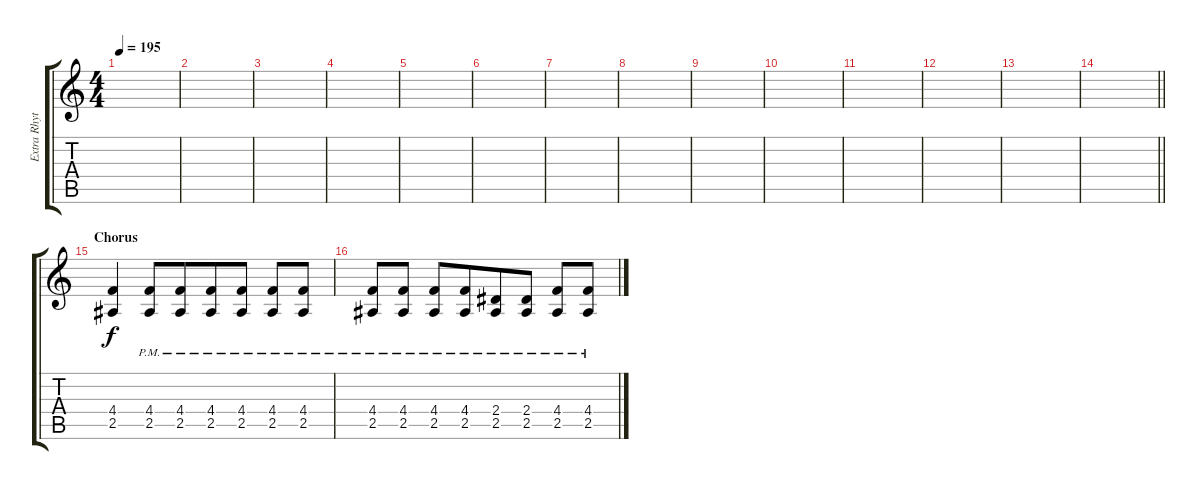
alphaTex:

\track ("Extra Rhytm Guitar" "Extra Rhyt") {instrument distortionguitar}
\staff {score tabs}
\tuning (Eb4 Bb3 Gb3 Db3 Ab2 Db2) {hide}
\ts (4 4)
\tempo 195
\clef g2
\ks c
|
|
|
|
|
|
|
|
|
|
|
|
|
\barLineRight lightlight
|
\section ("" "Chorus")
(4.4 2.5).4{beam merge} (4.4{pm} 2.5{pm}).8{beam merge} (4.4{pm} 2.5{pm}).8{beam merge} (4.4{pm} 2.5{pm}).8 (4.4{pm} 2.5{pm}).8 (4.4{pm} 2.5{pm}).8 (4.4{pm} 2.5{pm}).8 |
(4.4{pm} 2.5{pm}).8{beam merge} (4.4{pm} 2.5{pm}).8 (4.4{pm} 2.5{pm}).8 (4.4{pm} 2.5{pm}).8{beam merge} (2.4{pm} 2.5{pm}).8{beam merge} (2.4{pm} 2.5{pm}).8 (4.4{pm} 2.5{pm}).8 (4.4{pm} 2.5{pm}).8
